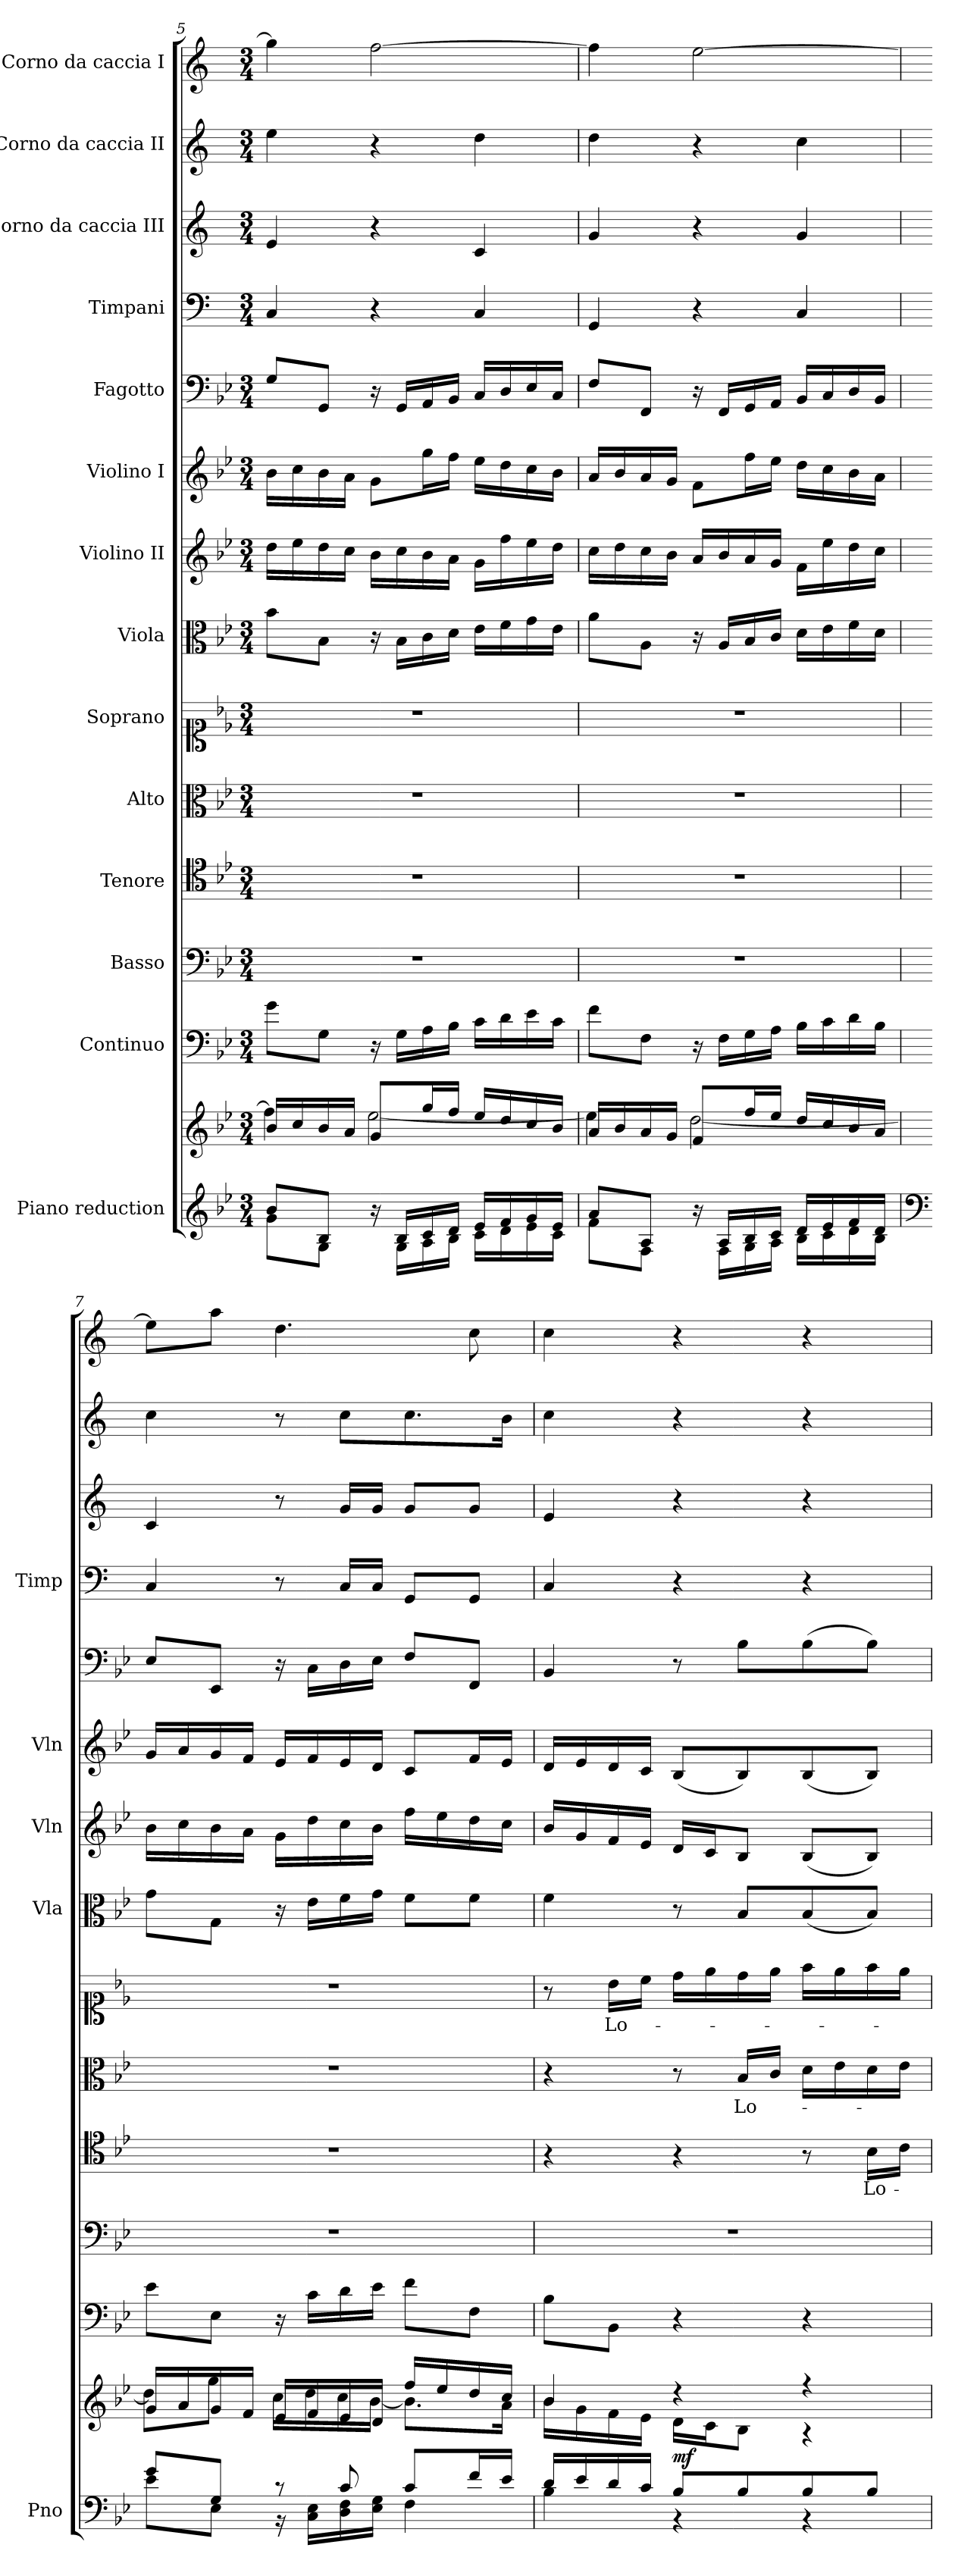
**kern	**kern	**dynam	**kern	**kern	**kern	**text	**kern	**text	**kern	**text	**kern	**kern	**kern	**kern	**kern	**kern	**kern	**kern
*part14	*part14	*part14	*part13	*part12	*part11	*part11	*part10	*part10	*part9	*part9	*part8	*part7	*part6	*part5	*part4	*part3	*part2	*part1
*staff15	*staff14	*staff14/15	*staff13	*staff12	*staff11	*staff11	*staff10	*staff10	*staff9	*staff9	*staff8	*staff7	*staff6	*staff5	*staff4	*staff3	*staff2	*staff1
*I"Piano reduction	*	*	*I"Continuo	*I"Basso	*I"Tenore	*	*I"Alto	*	*I"Soprano	*	*I"Viola	*I"Violino II	*I"Violino I	*I"Fagotto	*I"Timpani	*I"Corno da caccia III	*I"Corno da caccia II	*I"Corno da caccia I
*I'Pno	*	*	*	*	*	*	*	*	*	*	*I'Vla	*I'Vln	*I'Vln	*	*I'Timp	*	*	*
!!LO:PB:g=z
*clefG2	*clefG2	*	*clefF4	*clefF4	*clefC4	*	*clefC3	*	*clefC1	*	*clefC3	*clefG2	*clefG2	*clefF4	*clefF4	*clefG2	*clefG2	*clefG2
*	*	*	*	*	*	*	*	*	*	*	*	*	*	*	*ITrd1c2	*ITrd5c8	*ITrd5c8	*ITrd5c8
*k[b-e-]	*k[b-e-]	*	*k[b-e-]	*k[b-e-]	*k[b-e-]	*	*k[b-e-]	*	*k[b-e-]	*	*k[b-e-]	*k[b-e-]	*k[b-e-]	*k[b-e-]	*k[b-e-]	*k[f#c#g#d#]	*k[f#c#g#d#]	*k[f#c#g#d#]
*M3/4	*M3/4	*	*M3/4	*M3/4	*M3/4	*	*M3/4	*	*M3/4	*	*M3/4	*M3/4	*M3/4	*M3/4	*M3/4	*M3/4	*M3/4	*M3/4
=5	=5	=5	=5	=5	=5	=5	=5	=5	=5	=5	=5	=5	=5	=5	=5	=5	=5	=5
*^	*^	*	*	*	*	*	*	*	*	*	*	*	*	*	*	*	*	*
8b-/L	8g\L	16b-/LL	4ff\]	.	8g\L	2.r	2.r	.	2.r	.	2.r	.	8b-\L	16dd\LL	16b-\LL	8G/L	4BB-/	4G#/	4g#\	4b\]
.	.	16cc/	.	.	.	.	.	.	.	.	.	.	.	16ee-\	16cc\	.	.	.	.	.
8B-/J	8G\J	16b-/	.	.	8G\J	.	.	.	.	.	.	.	8B-\J	16dd\	16b-\	8GG/J	.	.	.	.
.	.	16a/JJ	.	.	.	.	.	.	.	.	.	.	.	16cc\JJ	16a\JJ	.	.	.	.	.
16r	16ryy	8g/L	[2ee-\	.	16r	.	.	.	.	.	.	.	16r	16b-\LL	8g\L	16r	4r	4r	4r	[2a\
16B-/LL	16G\LL	.	.	.	16G\LL	.	.	.	.	.	.	.	16B-\LL	16cc\	.	16GG/LL	.	.	.	.
16c/	16A\	16gg/L	.	.	16A\	.	.	.	.	.	.	.	16c\	16b-\	16gg\L	16AA/	.	.	.	.
16d/JJ	16B-\JJ	16ff/JJ	.	.	16B-\JJ	.	.	.	.	.	.	.	16d\JJ	16a\JJ	16ff\JJ	16BB-/JJ	.	.	.	.
16e-/LL	16c\LL	16ee-/LL	.	.	16c\LL	.	.	.	.	.	.	.	16e-\LL	16g\LL	16ee-\LL	16C/LL	4BB-/	4E/	4f#\	.
16f/	16d\	16dd/	.	.	16d\	.	.	.	.	.	.	.	16f\	16ff\	16dd\	16D/	.	.	.	.
16g/	16e-\	16cc/	.	.	16e-\	.	.	.	.	.	.	.	16g\	16ee-\	16cc\	16E-/	.	.	.	.
16e-/JJ	16c\JJ	16b-/JJ	.	.	16c\JJ	.	.	.	.	.	.	.	16e-\JJ	16dd\JJ	16b-\JJ	16C/JJ	.	.	.	.
=6	=6	=6	=6	=6	=6	=6	=6	=6	=6	=6	=6	=6	=6	=6	=6	=6	=6	=6	=6	=6
8a/L	8f\L	16a/LL	4ee-\]	.	8f\L	2.r	2.r	.	2.r	.	2.r	.	8a\L	16cc\LL	16a/LL	8F/L	4FF/	4B/	4f#\	4a\]
.	.	16b-/	.	.	.	.	.	.	.	.	.	.	.	16dd\	16b-/	.	.	.	.	.
8A/J	8F\J	16a/	.	.	8F\J	.	.	.	.	.	.	.	8A\J	16cc\	16a/	8FF/J	.	.	.	.
.	.	16g/JJ	.	.	.	.	.	.	.	.	.	.	.	16b-\JJ	16g/JJ	.	.	.	.	.
16r	16ryy	8f/L	[2dd\	.	16r	.	.	.	.	.	.	.	16r	16a/LL	8f\L	16r	4r	4r	4r	[2g#\
16A/LL	16F\LL	.	.	.	16F\LL	.	.	.	.	.	.	.	16A/LL	16b-/	.	16FF/LL	.	.	.	.
16B-/	16G\	16ff/L	.	.	16G\	.	.	.	.	.	.	.	16B-/	16a/	16ff\L	16GG/	.	.	.	.
16c/JJ	16A\JJ	16ee-/JJ	.	.	16A\JJ	.	.	.	.	.	.	.	16c/JJ	16g/JJ	16ee-\JJ	16AA/JJ	.	.	.	.
16d/LL	16B-\LL	16dd/LL	.	.	16B-\LL	.	.	.	.	.	.	.	16d\LL	16f\LL	16dd\LL	16BB-/LL	4BB-/	4B/	4e\	.
16e-/	16c\	16cc/	.	.	16c\	.	.	.	.	.	.	.	16e-\	16ee-\	16cc\	16C/	.	.	.	.
16f/	16d\	16b-/	.	.	16d\	.	.	.	.	.	.	.	16f\	16dd\	16b-\	16D/	.	.	.	.
16d/JJ	16B-\JJ	16a/JJ	.	.	16B-\JJ	.	.	.	.	.	.	.	16d\JJ	16cc\JJ	16a\JJ	16BB-/JJ	.	.	.	.
=7	=7	=7	=7	=7	=7	=7	=7	=7	=7	=7	=7	=7	=7	=7	=7	=7	=7	=7	=7	=7
*clefF4	*	*	*	*	*	*	*	*	*	*	*	*	*	*	*	*	*	*	*	*
8g/L	8e-\L	16g/LL	8dd\L]	.	8e-\L	2.r	2.r	.	2.r	.	2.r	.	8g\L	16b-\LL	16g/LL	8E-/L	4BB-/	4E/	4e\	8g#\L]
.	.	16a/	.	.	.	.	.	.	.	.	.	.	.	16cc\	16a/	.	.	.	.	.
8G/J	8E-\J	16g/	8gg\J	.	8E-\J	.	.	.	.	.	.	.	8G\J	16b-\	16g/	8EE-/J	.	.	.	8cc#\J
.	.	16f/JJ	.	.	.	.	.	.	.	.	.	.	.	16a\JJ	16f/JJ	.	.	.	.	.
8r	16r	16e-/LL	16cc\LL	.	16r	.	.	.	.	.	.	.	16r	16g\LL	16e-/LL	16r	8r	8r	8r	4.f#\
.	16C\ 16E-\LL	16f/	16dd\	.	16c\LL	.	.	.	.	.	.	.	16e-\LL	16dd\	16f/	16C\LL	.	.	.	.
8c/	16D\ 16F\	16e-/	16cc\	.	16d\	.	.	.	.	.	.	.	16f\	16cc\	16e-/	16D\	16BB-/LL	16B/LL	8e\L	.
.	16E-\ 16G\JJ	16d/JJ	[16b-\JJ	.	16e-\JJ	.	.	.	.	.	.	.	16g\JJ	16b-\JJ	16d/JJ	16E-\JJ	16BB-/JJ	16B/JJ	.	.
8c/L	4F\	16ff/LL	8.b-\L]	.	8f\L	.	.	.	.	.	.	.	8f\L	16ff\LL	8c/L	8F/L	8FF/L	8B/L	8.e\	.
.	.	16ee-/	.	.	.	.	.	.	.	.	.	.	.	16ee-\	.	.	.	.	.	.
16f/L	.	16dd/	.	.	8F\J	.	.	.	.	.	.	.	8f\J	16dd\	16f/L	8FF/J	8FF/J	8B/J	.	8e\
16e-/JJ	.	16cc/JJ	16a\Jk	.	.	.	.	.	.	.	.	.	.	16cc\JJ	16e-/JJ	.	.	.	16d#\Jk	.
=8	=8	=8	=8	=8	=8	=8	=8	=8	=8	=8	=8	=8	=8	=8	=8	=8	=8	=8	=8	=8
16d/LL	4B-\	4b-/	16b-\LL	.	8B-\L	2.r	4r	.	4r	.	8r	.	4f\	16b-/LL	16d/LL	4BB-/	4BB-/	4G#/	4e\	4e\
16e-/	.	.	16g\	.	.	.	.	.	.	.	.	.	.	16g/	16e-/	.	.	.	.	.
!	!	!	!	!	!	!	!	!	!	!	!	!LO:LY:b	!	!	!	!	!	!	!	!
16d/	.	.	16f\	.	8BB-\J	.	.	.	.	.	16b-\LL	Lo-	.	16f/	16d/	.	.	.	.	.
16c/JJ	.	.	16e-\JJ	.	.	.	.	.	.	.	16cc\JJ	.	.	16e-/JJ	16c/JJ	.	.	.	.	.
!	!	!	!	!LO:DY:b	!	!	!	!	!	!	!	!	!	!	!	!	!	!	!	!
8B-/L	4r	4r	16d\LL	mf	4r	.	4r	.	8r	.	16dd\LL	.	8r	16d/LL	(8B-/L	8r	4r	4r	4r	4r
.	.	.	16c\J	.	.	.	.	.	.	.	16ee-\	.	.	16c/J	.	.	.	.	.	.
!	!	!	!	!	!	!	!	!	!	!LO:LY:b	!	!	!	!	!	!	!	!	!	!
8B-/	.	.	8B-\J	.	.	.	.	.	16B-/LL	Lo-	16dd\	.	8B-/L	8B-/J	8B-/)	8B-\L	.	.	.	.
.	.	.	.	.	.	.	.	.	16c/JJ	.	16ee-\JJ	.	.	.	.	.	.	.	.	.
8B-/	4r	4r	4r	.	4r	.	8r	.	16d\LL	.	16ff\LL	.	(8B-/	(8B-/L	(8B-/	(8B-\	4r	4r	4r	4r
.	.	.	.	.	.	.	.	.	16e-\	.	16ee-\	.	.	.	.	.	.	.	.	.
!	!	!	!	!	!	!	!	!LO:LY:b	!	!	!	!	!	!	!	!	!	!	!	!
8B-/J	.	.	.	.	.	.	16B-\LL	Lo-	16d\	.	16ff\	.	8B-/J)	8B-/J)	8B-/J)	8B-\J)	.	.	.	.
.	.	.	.	.	.	.	16c\JJ	.	16e-\JJ	.	16ee-\JJ	.	.	.	.	.	.	.	.	.
*v	*v	*	*	*	*	*	*	*	*	*	*	*	*	*	*	*	*	*	*	*
*	*v	*v	*	*	*	*	*	*	*	*	*	*	*	*	*	*	*	*	*
=	=	=	=	=	=	=	=	=	=	=	=	=	=	=	=	=	=	=
*-	*-	*-	*-	*-	*-	*-	*-	*-	*-	*-	*-	*-	*-	*-	*-	*-	*-	*-
